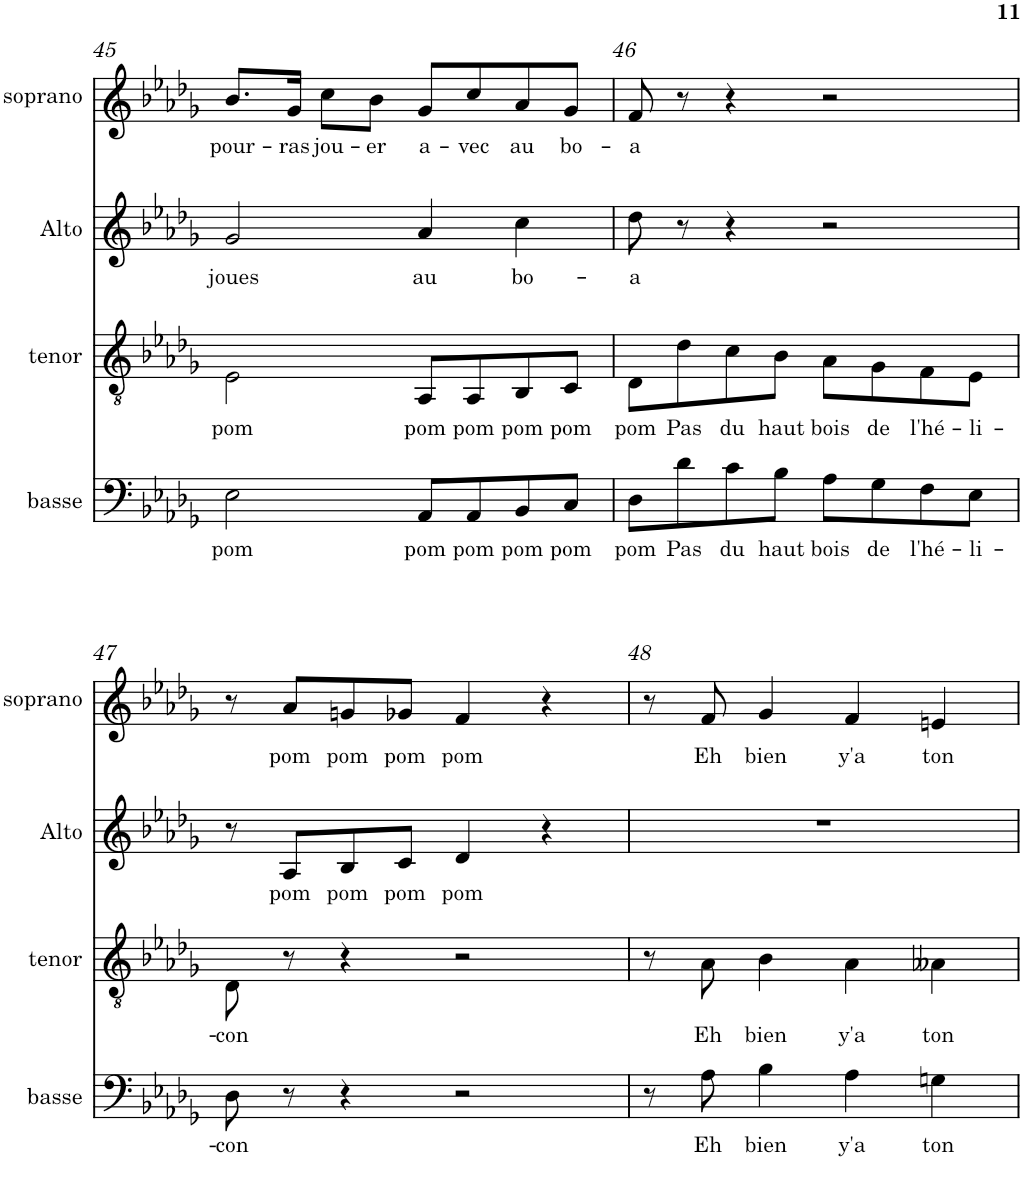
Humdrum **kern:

**kern	**text	**kern	**text	**kern	**text	**kern	**text
*part4	*part4	*part3	*part3	*part2	*part2	*part1	*part1
*staff4	*staff4	*staff3	*staff3	*staff2	*staff2	*staff1	*staff1
*I"basse	*	*I"tenor	*	*I"Alto	*	*I"soprano	*
*I'basse	*	*I'tenor	*	*I'Alto	*	*I'soprano	*
!!LO:PB:g=z
*clefF4	*	*clefGv2	*	*clefG2	*	*clefG2	*
*k[b-e-a-d-g-]	*	*k[b-e-a-d-g-]	*	*k[b-e-a-d-g-]	*	*k[b-e-a-d-g-]	*
*D-:	*	*D-:	*	*D-:	*	*D-:	*
*M4/4	*	*M4/4	*	*M4/4	*	*M4/4	*
*met(c)	*	*met(c)	*	*met(c)	*	*met(c)	*
=45	=45	=45	=45	=45	=45	=45	=45
!	!LO:LY:b	!	!LO:LY:b	!	!LO:LY:b	!	!LO:LY:b
2E-\	pom	2E-\	pom	2g-/	joues	8.b-/L	pour-
!	!	!	!	!	!	!	!LO:LY:b
.	.	.	.	.	.	16g-/Jk	-ras
!	!	!	!	!	!	!	!LO:LY:b
.	.	.	.	.	.	8cc\L	jou-
!	!	!	!	!	!	!	!LO:LY:b
.	.	.	.	.	.	8b-\J	-er
!	!LO:LY:b	!	!LO:LY:b	!	!LO:LY:b	!	!LO:LY:b
8AA-/L	pom	8AA-/L	pom	4a-/	au	8g-/L	a-
!	!LO:LY:b	!	!LO:LY:b	!	!	!	!LO:LY:b
8AA-/	pom	8AA-/	pom	.	.	8cc/	-vec
!	!LO:LY:b	!	!LO:LY:b	!	!LO:LY:b	!	!LO:LY:b
8BB-/	pom	8BB-/	pom	4cc\	bo-	8a-/	au
!	!LO:LY:b	!	!LO:LY:b	!	!	!	!LO:LY:b
8C/J	pom	8C/J	pom	.	.	8g-/J	bo-
=46	=46	=46	=46	=46	=46	=46	=46
!	!LO:LY:b	!	!LO:LY:b	!	!LO:LY:b	!	!LO:LY:b
8D-\L	pom	8D-\L	pom	8dd-\	-a	8f/	-a
!	!LO:LY:b	!	!LO:LY:b	!	!	!	!
8d-\	Pas	8d-\	Pas	8r	.	8r	.
!	!LO:LY:b	!	!LO:LY:b	!	!	!	!
8c\	du	8c\	du	4r	.	4r	.
!	!LO:LY:b	!	!LO:LY:b	!	!	!	!
8B-\J	haut	8B-\J	haut	.	.	.	.
!	!LO:LY:b	!	!LO:LY:b	!	!	!	!
8A-\L	bois	8A-\L	bois	2r	.	2r	.
!	!LO:LY:b	!	!LO:LY:b	!	!	!	!
8G-\	de	8G-\	de	.	.	.	.
!	!LO:LY:b	!	!LO:LY:b	!	!	!	!
8F\	l'hé-	8F\	l'hé-	.	.	.	.
!	!LO:LY:b	!	!LO:LY:b	!	!	!	!
8E-\J	-li-	8E-\J	-li-	.	.	.	.
!!LO:LB:g=z
=47	=47	=47	=47	=47	=47	=47	=47
!	!LO:LY:b	!	!LO:LY:b	!	!	!	!
8D-\	-con	8D-\	-con	8r	.	8r	.
!	!	!	!	!	!LO:LY:b	!	!LO:LY:b
8r	.	8r	.	8A-/L	pom	8a-/L	pom
!	!	!	!	!	!LO:LY:b	!	!LO:LY:b
4r	.	4r	.	8B-/	pom	8gn/	pom
!	!	!	!	!	!LO:LY:b	!	!LO:LY:b
.	.	.	.	8c/J	pom	8g-X/J	pom
!	!	!	!	!	!LO:LY:b	!	!LO:LY:b
2r	.	2r	.	4d-/	pom	4f/	pom
.	.	.	.	4r	.	4r	.
=48	=48	=48	=48	=48	=48	=48	=48
8r	.	8r	.	1r	.	8r	.
!	!LO:LY:b	!	!LO:LY:b	!	!	!	!LO:LY:b
8A-\	Eh	8A-\	Eh	.	.	8f/	Eh
!	!LO:LY:b	!	!LO:LY:b	!	!	!	!LO:LY:b
4B-\	bien	4B-\	bien	.	.	4g-/	bien
!	!LO:LY:b	!	!LO:LY:b	!	!	!	!LO:LY:b
4A-\	y'a	4A-\	y'a	.	.	4f/	y'a
!	!LO:LY:b	!	!LO:LY:b	!	!	!	!LO:LY:b
4Gn\	ton	4A--X\	ton	.	.	4en/	ton
=	=	=	=	=	=	=	=
*-	*-	*-	*-	*-	*-	*-	*-
